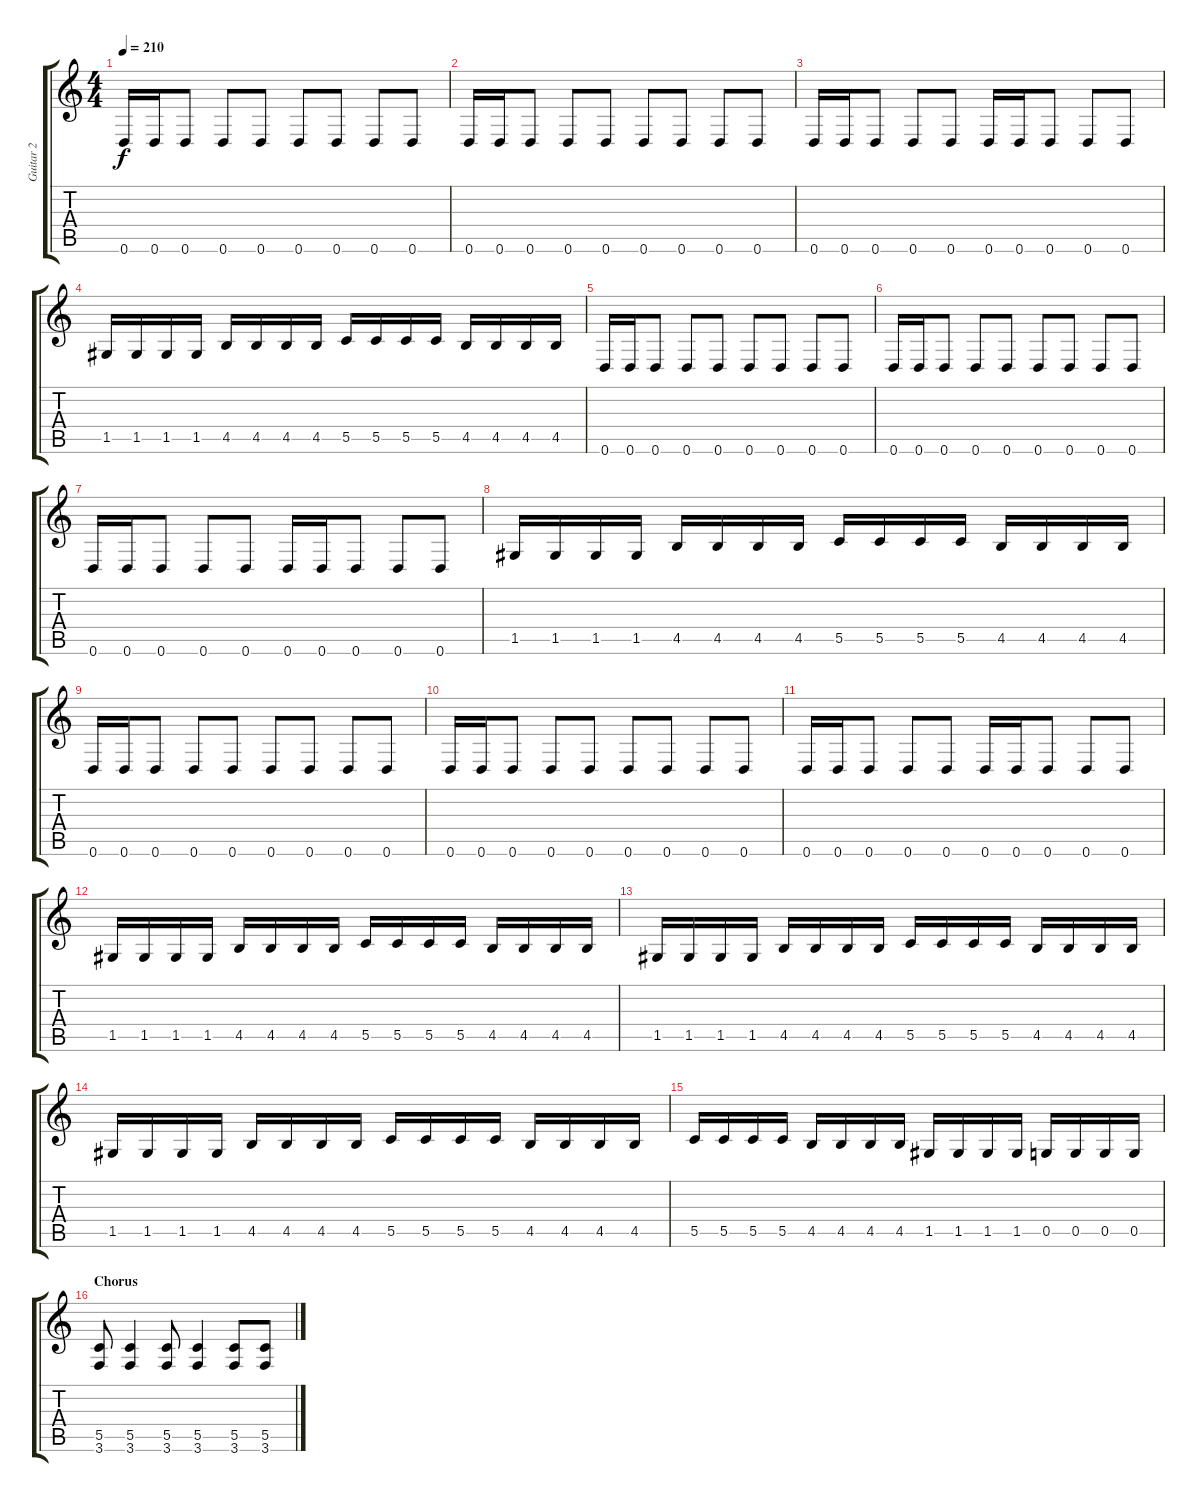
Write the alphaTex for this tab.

\track ("Guitar 2" "Guitar 2") {instrument overdrivenguitar}
\staff {score tabs}
\tuning (D4 A3 F3 C3 G2 D2) {hide}
\ts (4 4)
\tempo 210
\clef g2
\ks c
0.6.16{dy f} 0.6.16 0.6.8 0.6.8 0.6.8 0.6.8 0.6.8 0.6.8 0.6.8 |
0.6.16 0.6.16 0.6.8 0.6.8 0.6.8 0.6.8 0.6.8 0.6.8 0.6.8 |
0.6.16 0.6.16 0.6.8 0.6.8 0.6.8 0.6.16 0.6.16 0.6.8 0.6.8 0.6.8 |
1.5.16 1.5.16 1.5.16 1.5.16 4.5.16 4.5.16 4.5.16 4.5.16 5.5.16 5.5.16 5.5.16 5.5.16 4.5.16 4.5.16 4.5.16 4.5.16 |
0.6.16 0.6.16 0.6.8 0.6.8 0.6.8 0.6.8 0.6.8 0.6.8 0.6.8 |
0.6.16 0.6.16 0.6.8 0.6.8 0.6.8 0.6.8 0.6.8 0.6.8 0.6.8 |
0.6.16 0.6.16 0.6.8 0.6.8 0.6.8 0.6.16 0.6.16 0.6.8 0.6.8 0.6.8 |
1.5.16 1.5.16 1.5.16 1.5.16 4.5.16 4.5.16 4.5.16 4.5.16 5.5.16 5.5.16 5.5.16 5.5.16 4.5.16 4.5.16 4.5.16 4.5.16 |
0.6.16 0.6.16 0.6.8 0.6.8 0.6.8 0.6.8 0.6.8 0.6.8 0.6.8 |
0.6.16 0.6.16 0.6.8 0.6.8 0.6.8 0.6.8 0.6.8 0.6.8 0.6.8 |
0.6.16 0.6.16 0.6.8 0.6.8 0.6.8 0.6.16 0.6.16 0.6.8 0.6.8 0.6.8 |
1.5.16 1.5.16 1.5.16 1.5.16 4.5.16 4.5.16 4.5.16 4.5.16 5.5.16 5.5.16 5.5.16 5.5.16 4.5.16 4.5.16 4.5.16 4.5.16 |
1.5.16 1.5.16 1.5.16 1.5.16 4.5.16 4.5.16 4.5.16 4.5.16 5.5.16 5.5.16 5.5.16 5.5.16 4.5.16 4.5.16 4.5.16 4.5.16 |
1.5.16 1.5.16 1.5.16 1.5.16 4.5.16 4.5.16 4.5.16 4.5.16 5.5.16 5.5.16 5.5.16 5.5.16 4.5.16 4.5.16 4.5.16 4.5.16 |
5.5.16 5.5.16 5.5.16 5.5.16 4.5.16 4.5.16 4.5.16 4.5.16 1.5.16 1.5.16 1.5.16 1.5.16 0.5.16 0.5.16 0.5.16 0.5.16 |
\section ("" "Chorus")
(5.5 3.6).8 (5.5 3.6).4 (5.5 3.6).8 (5.5 3.6).4 (5.5 3.6).8 (5.5 3.6).8
